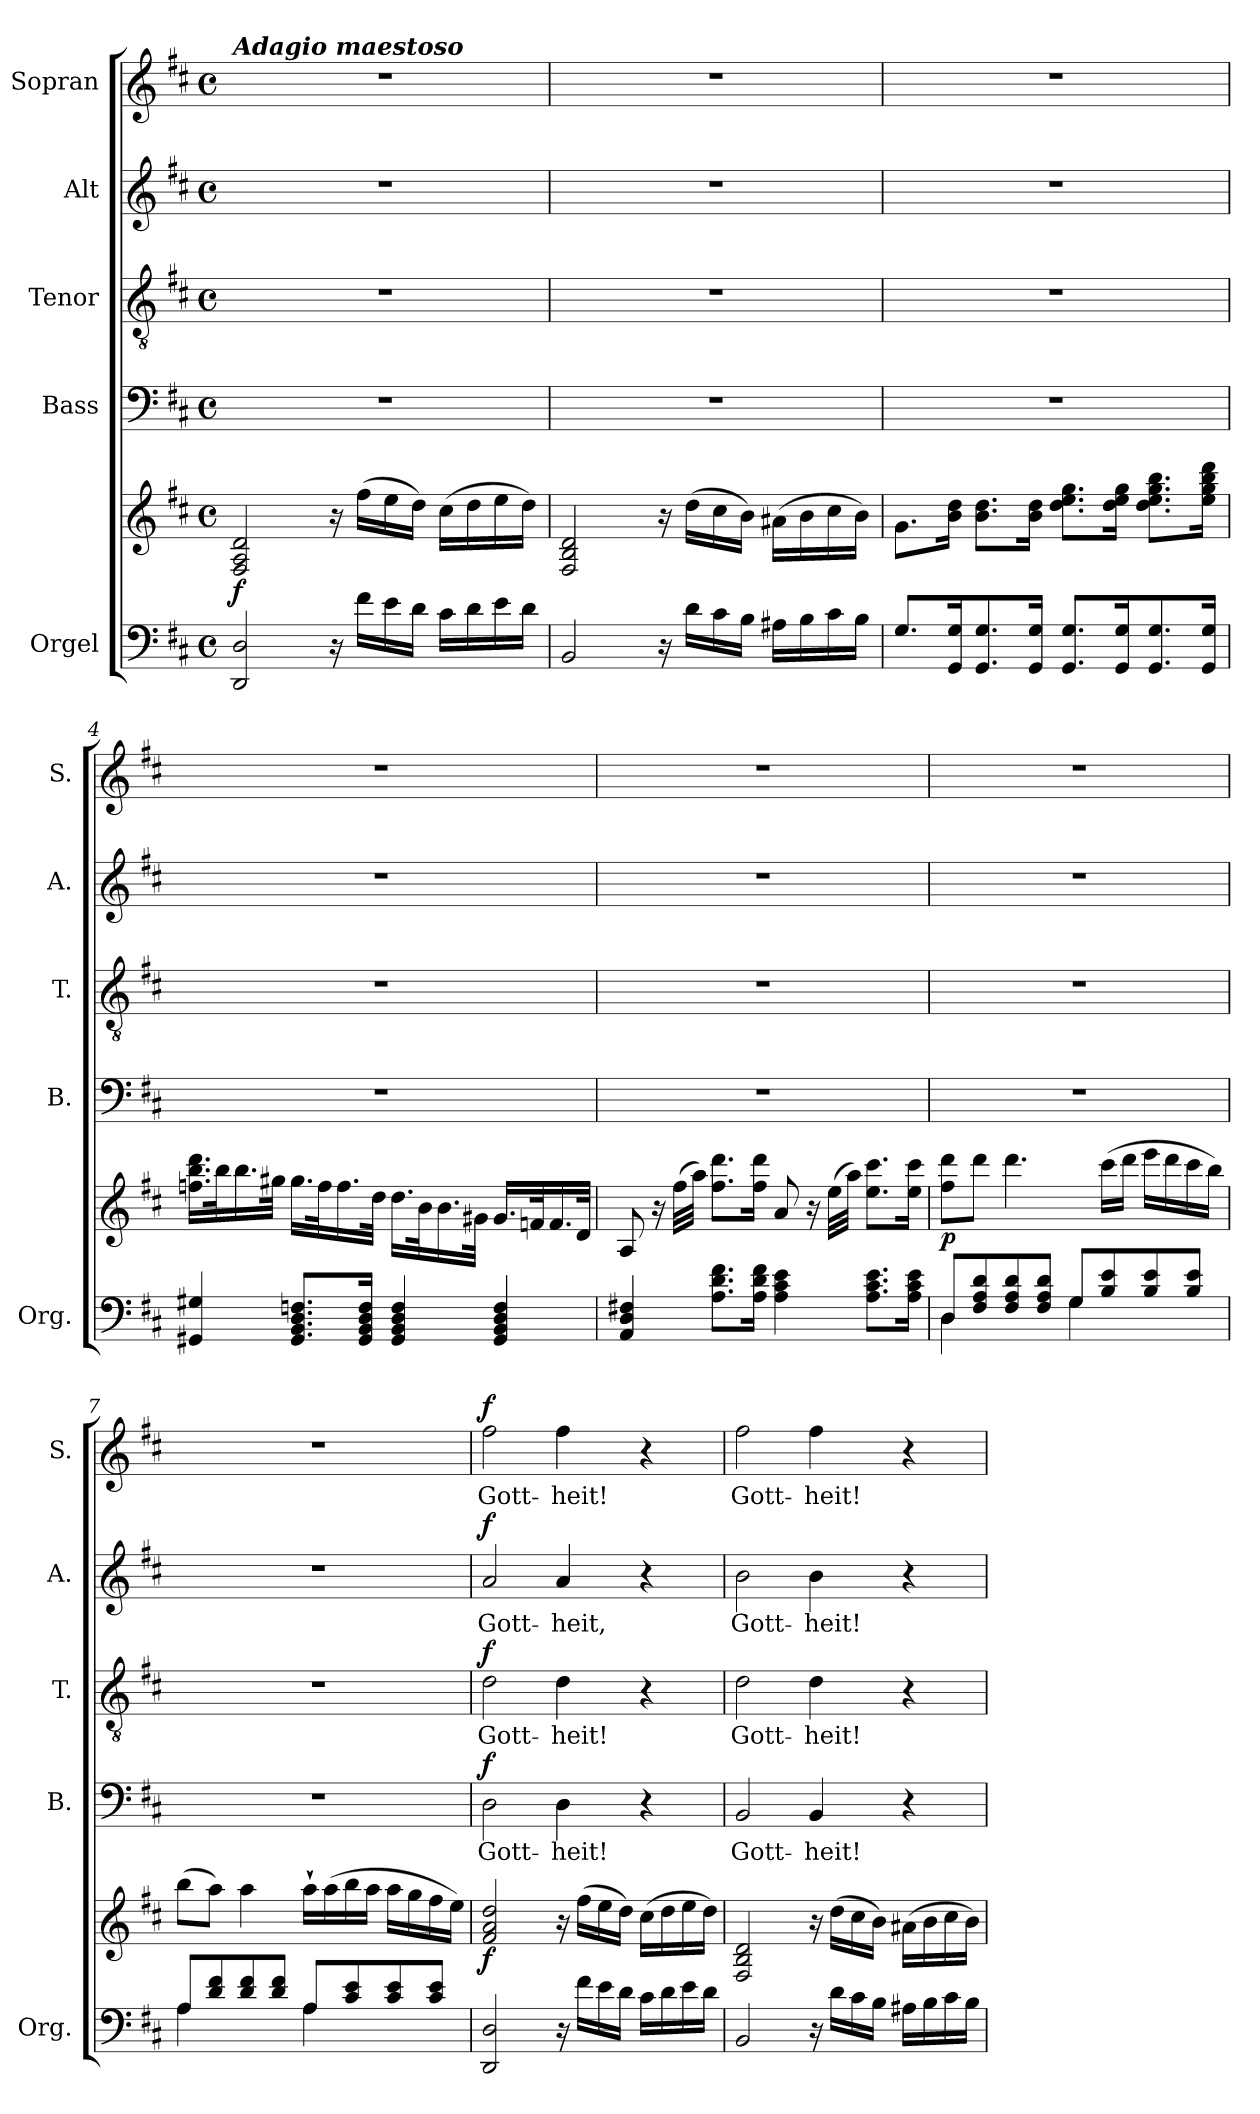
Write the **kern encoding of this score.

**kern	**kern	**dynam	**kern	**text	**dynam	**kern	**text	**dynam	**kern	**text	**dynam	**kern	**text	**dynam
*part5	*part5	*part5	*part4	*part4	*part4	*part3	*part3	*part3	*part2	*part2	*part2	*part1	*part1	*part1
*staff6	*staff5	*staff5/6	*staff4	*staff4	*staff4	*staff3	*staff3	*staff3	*staff2	*staff2	*staff2	*staff1	*staff1	*staff1
*I"Orgel	*	*	*I"Bass	*	*	*I"Tenor	*	*	*I"Alt	*	*	*I"Sopran	*	*
*I'Org.	*	*	*I'B.	*	*	*I'T.	*	*	*I'A.	*	*	*I'S.	*	*
*clefF4	*clefG2	*	*clefF4	*	*	*clefGv2	*	*	*clefG2	*	*	*clefG2	*	*
*k[f#c#]	*k[f#c#]	*	*k[f#c#]	*	*	*k[f#c#]	*	*	*k[f#c#]	*	*	*k[f#c#]	*	*
*D:	*D:	*	*D:	*	*	*D:	*	*	*D:	*	*	*D:	*	*
*M4/4	*M4/4	*	*M4/4	*	*	*M4/4	*	*	*M4/4	*	*	*M4/4	*	*
*met(c)	*met(c)	*	*met(c)	*	*	*met(c)	*	*	*met(c)	*	*	*met(c)	*	*
=1	=1	=1	=1	=1	=1	=1	=1	=1	=1	=1	=1	=1	=1	=1
!	!	!	!	!	!	!	!	!	!	!	!	!LO:TX:a:Bi:t=Adagio maestoso	!	!
!	!	!LO:DY:b	!	!	!	!	!	!	!	!	!	!	!	!
2DD/ 2D/	2F#/ 2A/ 2d/	f	1r	.	.	1r	.	.	1r	.	.	1r	.	.
16r	16r	.	.	.	.	.	.	.	.	.	.	.	.	.
16f#\LL	(>16ff#\LL	.	.	.	.	.	.	.	.	.	.	.	.	.
16e\	16ee\	.	.	.	.	.	.	.	.	.	.	.	.	.
16d\JJ	16dd\JJ)	.	.	.	.	.	.	.	.	.	.	.	.	.
16c#\LL	(>16cc#\LL	.	.	.	.	.	.	.	.	.	.	.	.	.
16d\	16dd\	.	.	.	.	.	.	.	.	.	.	.	.	.
16e\	16ee\	.	.	.	.	.	.	.	.	.	.	.	.	.
16d\JJ	16dd\JJ)	.	.	.	.	.	.	.	.	.	.	.	.	.
=2	=2	=2	=2	=2	=2	=2	=2	=2	=2	=2	=2	=2	=2	=2
2BB/	2F#/ 2B/ 2d/	.	1r	.	.	1r	.	.	1r	.	.	1r	.	.
16r	16r	.	.	.	.	.	.	.	.	.	.	.	.	.
16d\LL	(>16dd\LL	.	.	.	.	.	.	.	.	.	.	.	.	.
16c#\	16cc#\	.	.	.	.	.	.	.	.	.	.	.	.	.
16B\JJ	16b\JJ)	.	.	.	.	.	.	.	.	.	.	.	.	.
16A#X\LL	(>16a#X\LL	.	.	.	.	.	.	.	.	.	.	.	.	.
16B\	16b\	.	.	.	.	.	.	.	.	.	.	.	.	.
16c#\	16cc#\	.	.	.	.	.	.	.	.	.	.	.	.	.
16B\JJ	16b\JJ)	.	.	.	.	.	.	.	.	.	.	.	.	.
=3	=3	=3	=3	=3	=3	=3	=3	=3	=3	=3	=3	=3	=3	=3
8.G/L	8.g\L	.	1r	.	.	1r	.	.	1r	.	.	1r	.	.
16GG/ 16G/k	16b\ 16dd\Jk	.	.	.	.	.	.	.	.	.	.	.	.	.
8.GG/ 8.G/	8.b\ 8.dd\L	.	.	.	.	.	.	.	.	.	.	.	.	.
16GG/ 16G/Jk	16b\ 16dd\Jk	.	.	.	.	.	.	.	.	.	.	.	.	.
8.GG/ 8.G/L	8.dd\ 8.ee\ 8.gg\L	.	.	.	.	.	.	.	.	.	.	.	.	.
16GG/ 16G/k	16dd\ 16ee\ 16gg\Jk	.	.	.	.	.	.	.	.	.	.	.	.	.
8.GG/ 8.G/	8.dd\ 8.ee\ 8.gg\ 8.bb\L	.	.	.	.	.	.	.	.	.	.	.	.	.
16GG/ 16G/Jk	16ee\ 16gg\ 16bb\ 16ddd\Jk	.	.	.	.	.	.	.	.	.	.	.	.	.
=4	=4	=4	=4	=4	=4	=4	=4	=4	=4	=4	=4	=4	=4	=4
4GG#X/ 4G#X/	16.ffn\ 16.bb\ 16.ddd\LL	.	1r	.	.	1r	.	.	1r	.	.	1r	.	.
.	32bb\k	.	.	.	.	.	.	.	.	.	.	.	.	.
.	16.bb\	.	.	.	.	.	.	.	.	.	.	.	.	.
.	32gg#X\JJk	.	.	.	.	.	.	.	.	.	.	.	.	.
8.GG#/ 8.BB/ 8.D/ 8.Fn/L	16.gg#\LL	.	.	.	.	.	.	.	.	.	.	.	.	.
.	32ff\k	.	.	.	.	.	.	.	.	.	.	.	.	.
.	16.ff\	.	.	.	.	.	.	.	.	.	.	.	.	.
16GG#/ 16BB/ 16D/ 16F/Jk	.	.	.	.	.	.	.	.	.	.	.	.	.	.
.	32dd\JJk	.	.	.	.	.	.	.	.	.	.	.	.	.
4GG#/ 4BB/ 4D/ 4F/	16.dd\LL	.	.	.	.	.	.	.	.	.	.	.	.	.
.	32b\k	.	.	.	.	.	.	.	.	.	.	.	.	.
.	16.b\	.	.	.	.	.	.	.	.	.	.	.	.	.
.	32g#X\JJk	.	.	.	.	.	.	.	.	.	.	.	.	.
4GG#/ 4BB/ 4D/ 4F/	16.g#/LL	.	.	.	.	.	.	.	.	.	.	.	.	.
.	32fn/k	.	.	.	.	.	.	.	.	.	.	.	.	.
.	16.f/	.	.	.	.	.	.	.	.	.	.	.	.	.
.	32d/JJk	.	.	.	.	.	.	.	.	.	.	.	.	.
!!LO:LB:g=z
=5	=5	=5	=5	=5	=5	=5	=5	=5	=5	=5	=5	=5	=5	=5
4AA/ 4D/ 4F#X/	8A/	.	1r	.	.	1r	.	.	1r	.	.	1r	.	.
.	16r	.	.	.	.	.	.	.	.	.	.	.	.	.
.	(>32ff#\LLL	.	.	.	.	.	.	.	.	.	.	.	.	.
.	32aa\JJJ)	.	.	.	.	.	.	.	.	.	.	.	.	.
8.A\ 8.d\ 8.f#\L	8.ff#\ 8.ddd\L	.	.	.	.	.	.	.	.	.	.	.	.	.
16A\ 16d\ 16f#\Jk	16ff#\ 16ddd\Jk	.	.	.	.	.	.	.	.	.	.	.	.	.
4A\ 4c#\ 4e\	8a/	.	.	.	.	.	.	.	.	.	.	.	.	.
.	16r	.	.	.	.	.	.	.	.	.	.	.	.	.
.	(>32ee\LLL	.	.	.	.	.	.	.	.	.	.	.	.	.
.	32aa\JJJ)	.	.	.	.	.	.	.	.	.	.	.	.	.
8.A\ 8.c#\ 8.e\L	8.ee\ 8.ccc#\L	.	.	.	.	.	.	.	.	.	.	.	.	.
16A\ 16c#\ 16e\Jk	16ee\ 16ccc#\Jk	.	.	.	.	.	.	.	.	.	.	.	.	.
=6	=6	=6	=6	=6	=6	=6	=6	=6	=6	=6	=6	=6	=6	=6
*^	*	*	*	*	*	*	*	*	*	*	*	*	*	*
!	!	!	!LO:DY:b	!	!	!	!	!	!	!	!	!	!	!	!
8D/L	4D\	8ff#\ 8ddd\L	p	1r	.	.	1r	.	.	1r	.	.	1r	.	.
8F#/ 8A/ 8d/	.	8ddd\J	.	.	.	.	.	.	.	.	.	.	.	.	.
8F#/ 8A/ 8d/	4ryy	4.ddd\	.	.	.	.	.	.	.	.	.	.	.	.	.
8F#/ 8A/ 8d/J	.	.	.	.	.	.	.	.	.	.	.	.	.	.	.
8G/L	4G\	.	.	.	.	.	.	.	.	.	.	.	.	.	.
8B/ 8e/	.	(>16ccc#\LL	.	.	.	.	.	.	.	.	.	.	.	.	.
.	.	16ddd\JJ	.	.	.	.	.	.	.	.	.	.	.	.	.
8B/ 8e/	4ryy	16eee\LL	.	.	.	.	.	.	.	.	.	.	.	.	.
.	.	16ddd\	.	.	.	.	.	.	.	.	.	.	.	.	.
8B/ 8e/J	.	16ccc#\	.	.	.	.	.	.	.	.	.	.	.	.	.
.	.	16bb\JJ)	.	.	.	.	.	.	.	.	.	.	.	.	.
=7	=7	=7	=7	=7	=7	=7	=7	=7	=7	=7	=7	=7	=7	=7	=7
8A/L	4A\	(>8bb\L	.	1r	.	.	1r	.	.	1r	.	.	1r	.	.
8d/ 8f#/	.	8aa\J)	.	.	.	.	.	.	.	.	.	.	.	.	.
8d/ 8f#/	4ryy	4aa\	.	.	.	.	.	.	.	.	.	.	.	.	.
8d/ 8f#/J	.	.	.	.	.	.	.	.	.	.	.	.	.	.	.
8A/L	4A\	16aa`>\LL	.	.	.	.	.	.	.	.	.	.	.	.	.
.	.	(>16aa\	.	.	.	.	.	.	.	.	.	.	.	.	.
8c#/ 8e/	.	16bb\	.	.	.	.	.	.	.	.	.	.	.	.	.
.	.	16aa\JJ	.	.	.	.	.	.	.	.	.	.	.	.	.
8c#/ 8e/	4ryy	16aa\LL	.	.	.	.	.	.	.	.	.	.	.	.	.
.	.	16gg\	.	.	.	.	.	.	.	.	.	.	.	.	.
8c#/ 8e/J	.	16ff#\	.	.	.	.	.	.	.	.	.	.	.	.	.
.	.	16ee\JJ)	.	.	.	.	.	.	.	.	.	.	.	.	.
*v	*v	*	*	*	*	*	*	*	*	*	*	*	*	*	*
=8	=8	=8	=8	=8	=8	=8	=8	=8	=8	=8	=8	=8	=8	=8
!	!	!LO:DY:b	!	!LO:LY:b	!LO:DY:a	!	!LO:LY:b	!LO:DY:a	!	!LO:LY:b	!LO:DY:a	!	!LO:LY:b	!LO:DY:a
2DD/ 2D/	2f#/ 2a/ 2dd/	f	2D\	Gott-	f	2d\	Gott-	f	2a/	Gott-	f	2ff#\	Gott-	f
!	!	!	!	!LO:LY:b	!	!	!LO:LY:b	!	!	!LO:LY:b	!	!	!LO:LY:b	!
16r	16r	.	4D\	-heit!	.	4d\	-heit!	.	4a/	-heit,	.	4ff#\	-heit!	.
16f#\LL	(>16ff#\LL	.	.	.	.	.	.	.	.	.	.	.	.	.
16e\	16ee\	.	.	.	.	.	.	.	.	.	.	.	.	.
16d\JJ	16dd\JJ)	.	.	.	.	.	.	.	.	.	.	.	.	.
16c#\LL	(>16cc#\LL	.	4r	.	.	4r	.	.	4r	.	.	4r	.	.
16d\	16dd\	.	.	.	.	.	.	.	.	.	.	.	.	.
16e\	16ee\	.	.	.	.	.	.	.	.	.	.	.	.	.
16d\JJ	16dd\JJ)	.	.	.	.	.	.	.	.	.	.	.	.	.
!!LO:PB:g=z
=9	=9	=9	=9	=9	=9	=9	=9	=9	=9	=9	=9	=9	=9	=9
!	!	!	!	!LO:LY:b	!	!	!LO:LY:b	!	!	!LO:LY:b	!	!	!LO:LY:b	!
2BB/	2F#/ 2B/ 2d/	.	2BB/	Gott-	.	2d\	Gott-	.	2b\	Gott-	.	2ff#\	Gott-	.
!	!	!	!	!LO:LY:b	!	!	!LO:LY:b	!	!	!LO:LY:b	!	!	!LO:LY:b	!
16r	16r	.	4BB/	-heit!	.	4d\	-heit!	.	4b\	-heit!	.	4ff#\	-heit!	.
16d\LL	(>16dd\LL	.	.	.	.	.	.	.	.	.	.	.	.	.
16c#\	16cc#\	.	.	.	.	.	.	.	.	.	.	.	.	.
16B\JJ	16b\JJ)	.	.	.	.	.	.	.	.	.	.	.	.	.
16A#X\LL	(>16a#X\LL	.	4r	.	.	4r	.	.	4r	.	.	4r	.	.
16B\	16b\	.	.	.	.	.	.	.	.	.	.	.	.	.
16c#\	16cc#\	.	.	.	.	.	.	.	.	.	.	.	.	.
16B\JJ	16b\JJ)	.	.	.	.	.	.	.	.	.	.	.	.	.
=	=	=	=	=	=	=	=	=	=	=	=	=	=	=
*-	*-	*-	*-	*-	*-	*-	*-	*-	*-	*-	*-	*-	*-	*-
